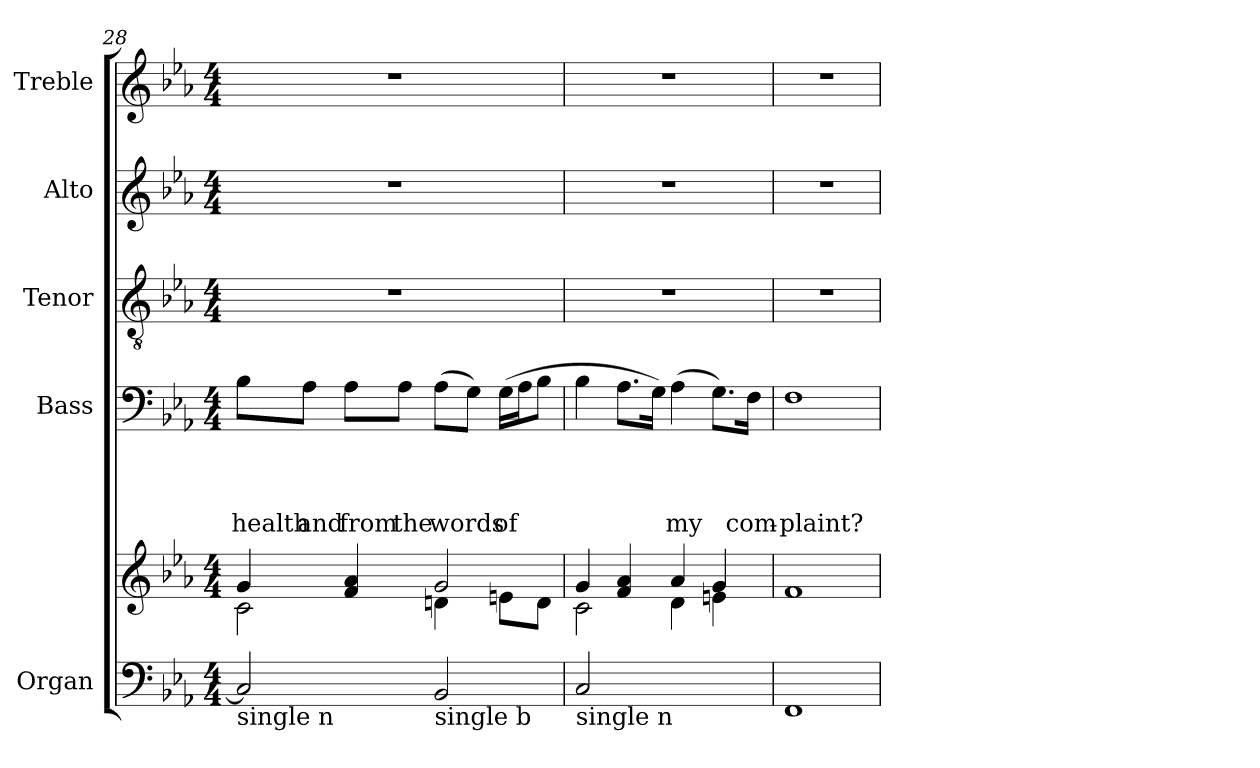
**kern	**kern	**kern	**text	**text	**text	**text	**kern	**kern	**kern
*part5	*part5	*part4	*part4	*part4	*part4	*part4	*part3	*part2	*part1
*staff6	*staff5	*staff4	*staff4	*staff4	*staff4	*staff4	*staff3	*staff2	*staff1
*I"Organ	*	*I"Bass	*	*	*	*	*I"Tenor	*I"Alto	*I"Treble
*	*	*I'B	*	*	*	*	*I'T	*I'A	*I'Tr
*clefF4	*clefG2	*clefF4	*	*	*	*	*clefGv2	*clefG2	*clefG2
*k[b-e-a-]	*k[b-e-a-]	*k[b-e-a-]	*	*	*	*	*k[b-e-a-]	*k[b-e-a-]	*k[b-e-a-]
*E-:	*E-:	*E-:	*	*	*	*	*E-:	*E-:	*E-:
*M4/4	*M4/4	*M4/4	*	*	*	*	*M4/4	*M4/4	*M4/4
=28	=28	=28	=28	=28	=28	=28	=28	=28	=28
*	*^	*	*	*	*	*	*	*	*
!LO:TX:b:t=single n	!	!	!	!	!	!	!	!	!	!
!	!	!	!	!	!	!	!LO:LY:b	!	!	!
2C</]	4g/	2c\	8B-\L	.	.	.	health	1r	1r	1r
!	!	!	!	!	!	!	!LO:LY:b	!	!	!
.	.	.	8A-\J	.	.	.	and	.	.	.
!	!	!	!	!	!	!	!LO:LY:b	!	!	!
.	4f/ 4a-/	.	8A-\L	.	.	.	from	.	.	.
!	!	!	!	!	!	!	!LO:LY:b	!	!	!
.	.	.	8A-\J	.	.	.	the	.	.	.
!LO:TX:b:t=single b	!	!	!	!	!	!	!	!	!	!
!	!	!	!	!	!	!	!LO:LY:b	!	!	!
2BB-</	2g/	4dn\	(>8A-\L	.	.	.	words	.	.	.
.	.	.	8G\J)	.	.	.	.	.	.	.
!	!	!	!	!	!	!	!LO:LY:b	!	!	!
.	.	8en\L	(>16G\LL	.	.	.	of	.	.	.
.	.	.	16A-\J	.	.	.	.	.	.	.
.	.	8d\J	8B-\J	.	.	.	.	.	.	.
=29	=29	=29	=29	=29	=29	=29	=29	=29	=29	=29
!LO:TX:b:t=single n	!	!	!	!	!	!	!	!	!	!
2C</	4g/	2c\	4B-\	.	.	.	.	1r	1r	1r
.	4f/ 4a-/	.	8.A-\L	.	.	.	.	.	.	.
.	.	.	16G\Jk)	.	.	.	.	.	.	.
!	!	!	!	!	!	!	!LO:LY:b	!	!	!
2ryy	4a-/	4d\	(>4A-\	.	.	.	my	.	.	.
.	4g/	4en\	8.G\L)	.	.	.	.	.	.	.
!	!	!	!	!	!	!	!LO:LY:b	!	!	!
.	.	.	16F\Jk	.	.	.	com-	.	.	.
*	*v	*v	*	*	*	*	*	*	*	*
=30	=30	=30	=30	=30	=30	=30	=30	=30	=30
!	!	!	!	!	!	!LO:LY:b	!	!	!
1FF	1f	1F	.	.	.	-plaint?	1r	1r	1r
=	=	=	=	=	=	=	=	=	=
*-	*-	*-	*-	*-	*-	*-	*-	*-	*-
